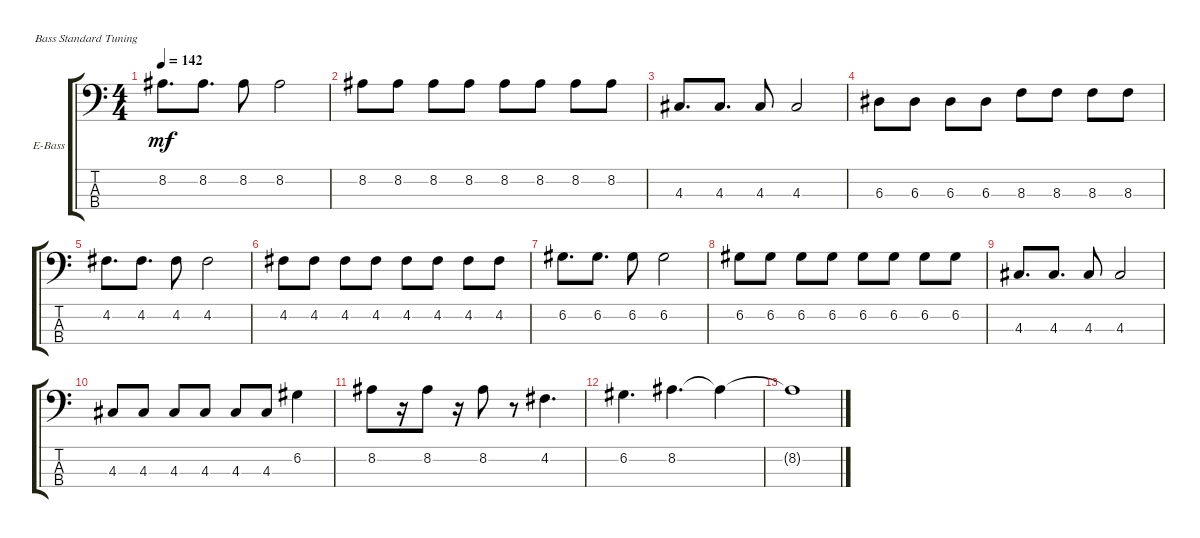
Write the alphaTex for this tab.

\bracketExtendMode groupsimilarinstruments
\firstSystemTrackNameOrientation horizontal
\otherSystemsTrackNameOrientation horizontal
\track ("Electric Bass" "E-Bass") {instrument electricbassfinger}
\staff {score tabs}
\tuning (G2 D2 A1 E1)
\ts (4 4)
\tempo 142
\clef f4
\ks c
8.2.8{d dy mf} 8.2.8{d} 8.2.8 8.2.2 |
8.2.8 8.2.8 8.2.8 8.2.8 8.2.8 8.2.8 8.2.8 8.2.8 |
4.3.8{d} 4.3.8{d} 4.3.8 4.3.2 |
6.3.8 6.3.8 6.3.8 6.3.8 8.3.8 8.3.8 8.3.8 8.3.8 |
4.2.8{d} 4.2.8{d} 4.2.8 4.2.2 |
4.2.8 4.2.8 4.2.8 4.2.8 4.2.8 4.2.8 4.2.8 4.2.8 |
6.2.8{d} 6.2.8{d} 6.2.8 6.2.2 |
6.2.8 6.2.8 6.2.8 6.2.8 6.2.8 6.2.8 6.2.8 6.2.8 |
4.3.8{d} 4.3.8{d} 4.3.8 4.3.2 |
4.3.8 4.3.8 4.3.8 4.3.8 4.3.8 4.3.8 6.2.4 |
8.2.8 r.16 8.2.8 r.16 8.2.8 r.8 4.2.4{d} |
6.2.4{d} 8.2.4{d} 8.2{t}.4 |
8.2{t}.1
